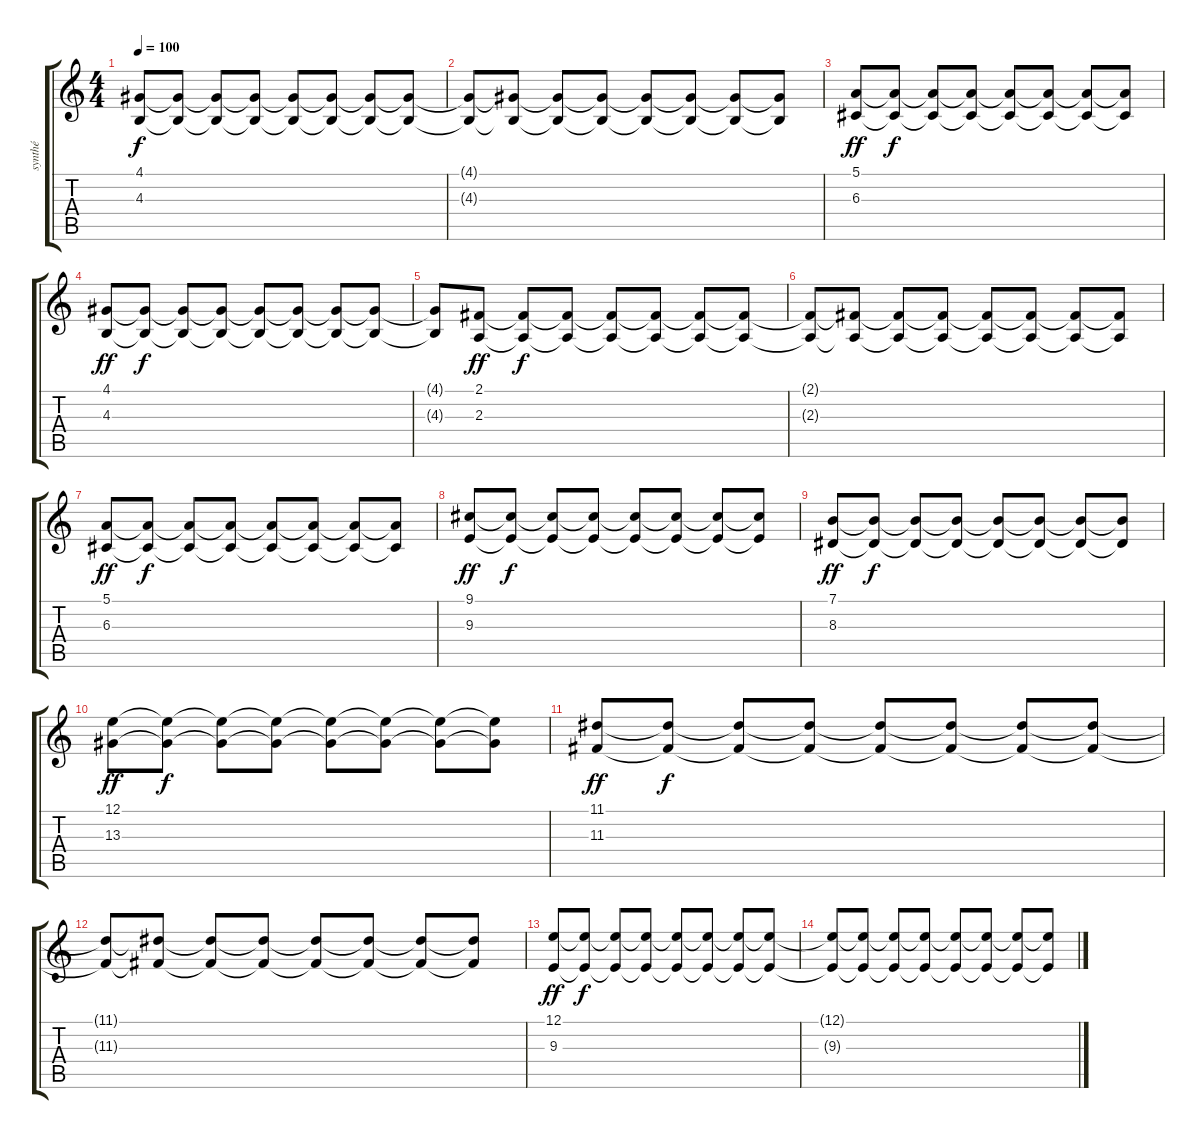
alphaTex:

\track ("synthé" "synthé") {instrument synthstrings2}
\staff {score tabs}
\tuning (E4 B3 G3 D3 A2 E2) {hide}
\ts (4 4)
\tempo 100
\clef g2
\ks c
(4.1{t} 4.3{t}).8{dy f} (4.1{t} 4.3{t}).8 (4.1{t} 4.3{t}).8 (4.1{t} 4.3{t}).8 (4.1{t} 4.3{t}).8 (4.1{t} 4.3{t}).8 (4.1{t} 4.3{t}).8 (4.1{t} 4.3{t}).8 |
(4.1{t} 4.3{t}).8 (4.1{t} 4.3{t}).8 (4.1{t} 4.3{t}).8 (4.1{t} 4.3{t}).8 (4.1{t} 4.3{t}).8 (4.1{t} 4.3{t}).8 (4.1{t} 4.3{t}).8 (4.1{t} 4.3{t}).8 |
(5.1 6.3).8{dy ff} (5.1{t} 6.3{t}).8{dy f} (5.1{t} 6.3{t}).8 (5.1{t} 6.3{t}).8 (5.1{t} 6.3{t}).8 (5.1{t} 6.3{t}).8 (5.1{t} 6.3{t}).8 (5.1{t} 6.3{t}).8 |
(4.1 4.3).8{dy ff} (4.1{t} 4.3{t}).8{dy f} (4.1{t} 4.3{t}).8 (4.1{t} 4.3{t}).8 (4.1{t} 4.3{t}).8 (4.1{t} 4.3{t}).8 (4.1{t} 4.3{t}).8 (4.1{t} 4.3{t}).8 |
(4.1{t} 4.3{t}).8 (2.1 2.3).8{dy ff} (2.1{t} 2.3{t}).8{dy f} (2.1{t} 2.3{t}).8 (2.1{t} 2.3{t}).8 (2.1{t} 2.3{t}).8 (2.1{t} 2.3{t}).8 (2.1{t} 2.3{t}).8 |
(2.1{t} 2.3{t}).8 (2.1{t} 2.3{t}).8 (2.1{t} 2.3{t}).8 (2.1{t} 2.3{t}).8 (2.1{t} 2.3{t}).8 (2.1{t} 2.3{t}).8 (2.1{t} 2.3{t}).8 (2.1{t} 2.3{t}).8 |
(5.1 6.3).8{dy ff} (5.1{t} 6.3{t}).8{dy f} (5.1{t} 6.3{t}).8 (5.1{t} 6.3{t}).8 (5.1{t} 6.3{t}).8 (5.1{t} 6.3{t}).8 (5.1{t} 6.3{t}).8 (5.1{t} 6.3{t}).8 |
(9.1 9.3).8{dy ff} (9.1{t} 9.3{t}).8{dy f} (9.1{t} 9.3{t}).8 (9.1{t} 9.3{t}).8 (9.1{t} 9.3{t}).8 (9.1{t} 9.3{t}).8 (9.1{t} 9.3{t}).8 (9.1{t} 9.3{t}).8 |
(7.1 8.3).8{dy ff} (7.1{t} 8.3{t}).8{dy f} (7.1{t} 8.3{t}).8 (7.1{t} 8.3{t}).8 (7.1{t} 8.3{t}).8 (7.1{t} 8.3{t}).8 (7.1{t} 8.3{t}).8 (7.1{t} 8.3{t}).8 |
(12.1 13.3).8{dy ff} (12.1{t} 13.3{t}).8{dy f} (12.1{t} 13.3{t}).8 (12.1{t} 13.3{t}).8 (12.1{t} 13.3{t}).8 (12.1{t} 13.3{t}).8 (12.1{t} 13.3{t}).8 (12.1{t} 13.3{t}).8 |
(11.1 11.3).8{dy ff} (11.1{t} 11.3{t}).8{dy f} (11.1{t} 11.3{t}).8 (11.1{t} 11.3{t}).8 (11.1{t} 11.3{t}).8 (11.1{t} 11.3{t}).8 (11.1{t} 11.3{t}).8 (11.1{t} 11.3{t}).8 |
(11.1{t} 11.3{t}).8 (11.1{t} 11.3{t}).8 (11.1{t} 11.3{t}).8 (11.1{t} 11.3{t}).8 (11.1{t} 11.3{t}).8 (11.1{t} 11.3{t}).8 (11.1{t} 11.3{t}).8 (11.1{t} 11.3{t}).8 |
(12.1 9.3).8{dy ff} (12.1{t} 9.3{t}).8{dy f} (12.1{t} 9.3{t}).8 (12.1{t} 9.3{t}).8 (12.1{t} 9.3{t}).8 (12.1{t} 9.3{t}).8 (12.1{t} 9.3{t}).8 (12.1{t} 9.3{t}).8 |
(12.1{t} 9.3{t}).8{volume 7} (12.1{t} 9.3{t}).8{volume 6} (12.1{t} 9.3{t}).8{volume 5} (12.1{t} 9.3{t}).8{volume 4} (12.1{t} 9.3{t}).8{volume 4} (12.1{t} 9.3{t}).8{volume 3} (12.1{t} 9.3{t}).8{volume 2} (12.1{t} 9.3{t}).8{volume 1}
